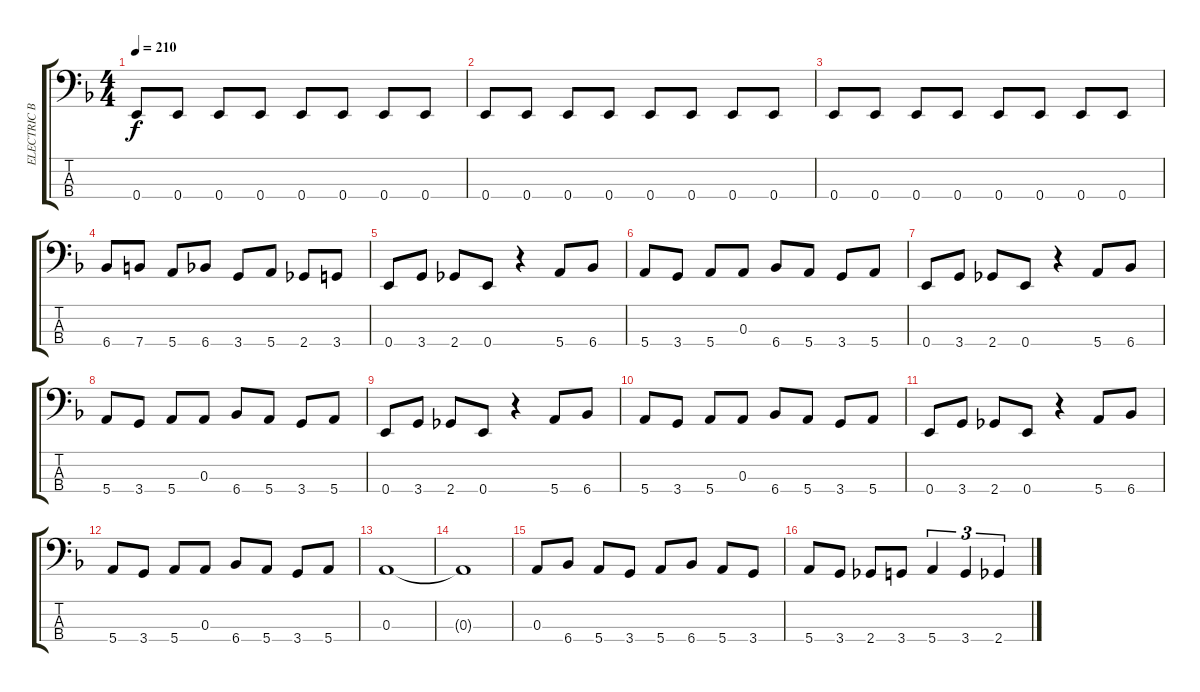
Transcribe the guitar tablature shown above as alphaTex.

\track ("ELECTRIC BASS" "ELECTRIC B") {instrument electricbassfinger}
\staff {score tabs}
\tuning (G2 D2 A1 E1) {hide}
\ts (4 4)
\tempo 210
\clef f4
\ks f
0.4.8{dy f} 0.4.8 0.4.8 0.4.8 0.4.8 0.4.8 0.4.8 0.4.8 |
0.4.8 0.4.8 0.4.8 0.4.8 0.4.8 0.4.8 0.4.8 0.4.8 |
0.4.8 0.4.8 0.4.8 0.4.8 0.4.8 0.4.8 0.4.8 0.4.8 |
6.4.8 7.4.8 5.4.8 6.4.8 3.4.8 5.4.8 2.4.8 3.4.8 |
0.4.8 3.4.8 2.4.8 0.4.8 r.4 5.4.8 6.4.8 |
5.4.8 3.4.8 5.4.8 0.3.8 6.4.8 5.4.8 3.4.8 5.4.8 |
0.4.8 3.4.8 2.4.8 0.4.8 r.4 5.4.8 6.4.8 |
5.4.8 3.4.8 5.4.8 0.3.8 6.4.8 5.4.8 3.4.8 5.4.8 |
0.4.8 3.4.8 2.4.8 0.4.8 r.4 5.4.8 6.4.8 |
5.4.8 3.4.8 5.4.8 0.3.8 6.4.8 5.4.8 3.4.8 5.4.8 |
0.4.8 3.4.8 2.4.8 0.4.8 r.4 5.4.8 6.4.8 |
5.4.8 3.4.8 5.4.8 0.3.8 6.4.8 5.4.8 3.4.8 5.4.8 |
0.3.1 |
0.3{t}.1 |
0.3.8 6.4.8 5.4.8 3.4.8 5.4.8 6.4.8 5.4.8 3.4.8 |
5.4.8 3.4.8 2.4.8 3.4.8 5.4.4{tu (3 2)} 3.4.4{tu (3 2)} 2.4.4{tu (3 2)}
